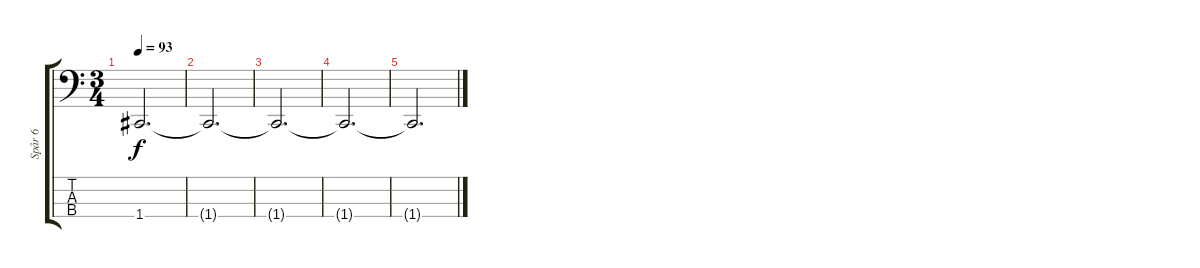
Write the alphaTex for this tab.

\track ("Spår 6" "Spår 6") {instrument electricbasspick}
\staff {score tabs}
\tuning (Eb2 Bb1 F1 C1) {hide}
\ts (3 4)
\tempo 93
\clef f4
\ks c
1.4{t}.2{d dy f} |
1.4{t}.2{d} |
1.4{t}.2{d volume 2} |
1.4{t}.2{d} |
1.4{t}.2{d}
